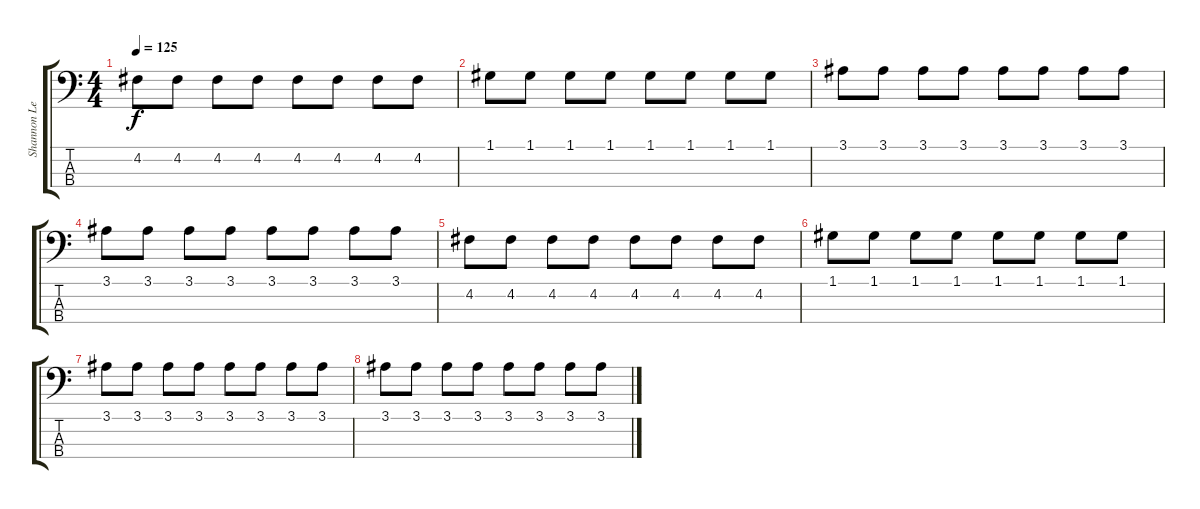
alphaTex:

\track ("Shannon Leto" "Shannon Le") {instrument acousticbass}
\staff {score tabs}
\tuning (G2 D2 A1 E1) {hide}
\ts (4 4)
\tempo 125
\clef f4
\ks c
4.2.8{dy f} 4.2.8 4.2.8 4.2.8 4.2.8 4.2.8 4.2.8 4.2.8 |
1.1.8 1.1.8 1.1.8 1.1.8 1.1.8 1.1.8 1.1.8 1.1.8 |
3.1.8 3.1.8 3.1.8 3.1.8 3.1.8 3.1.8 3.1.8 3.1.8 |
3.1.8 3.1.8 3.1.8 3.1.8 3.1.8 3.1.8 3.1.8 3.1.8 |
4.2.8 4.2.8 4.2.8 4.2.8 4.2.8 4.2.8 4.2.8 4.2.8 |
1.1.8 1.1.8 1.1.8 1.1.8 1.1.8 1.1.8 1.1.8 1.1.8 |
3.1.8 3.1.8 3.1.8 3.1.8 3.1.8 3.1.8 3.1.8 3.1.8 |
3.1.8 3.1.8 3.1.8 3.1.8 3.1.8 3.1.8 3.1.8 3.1.8
